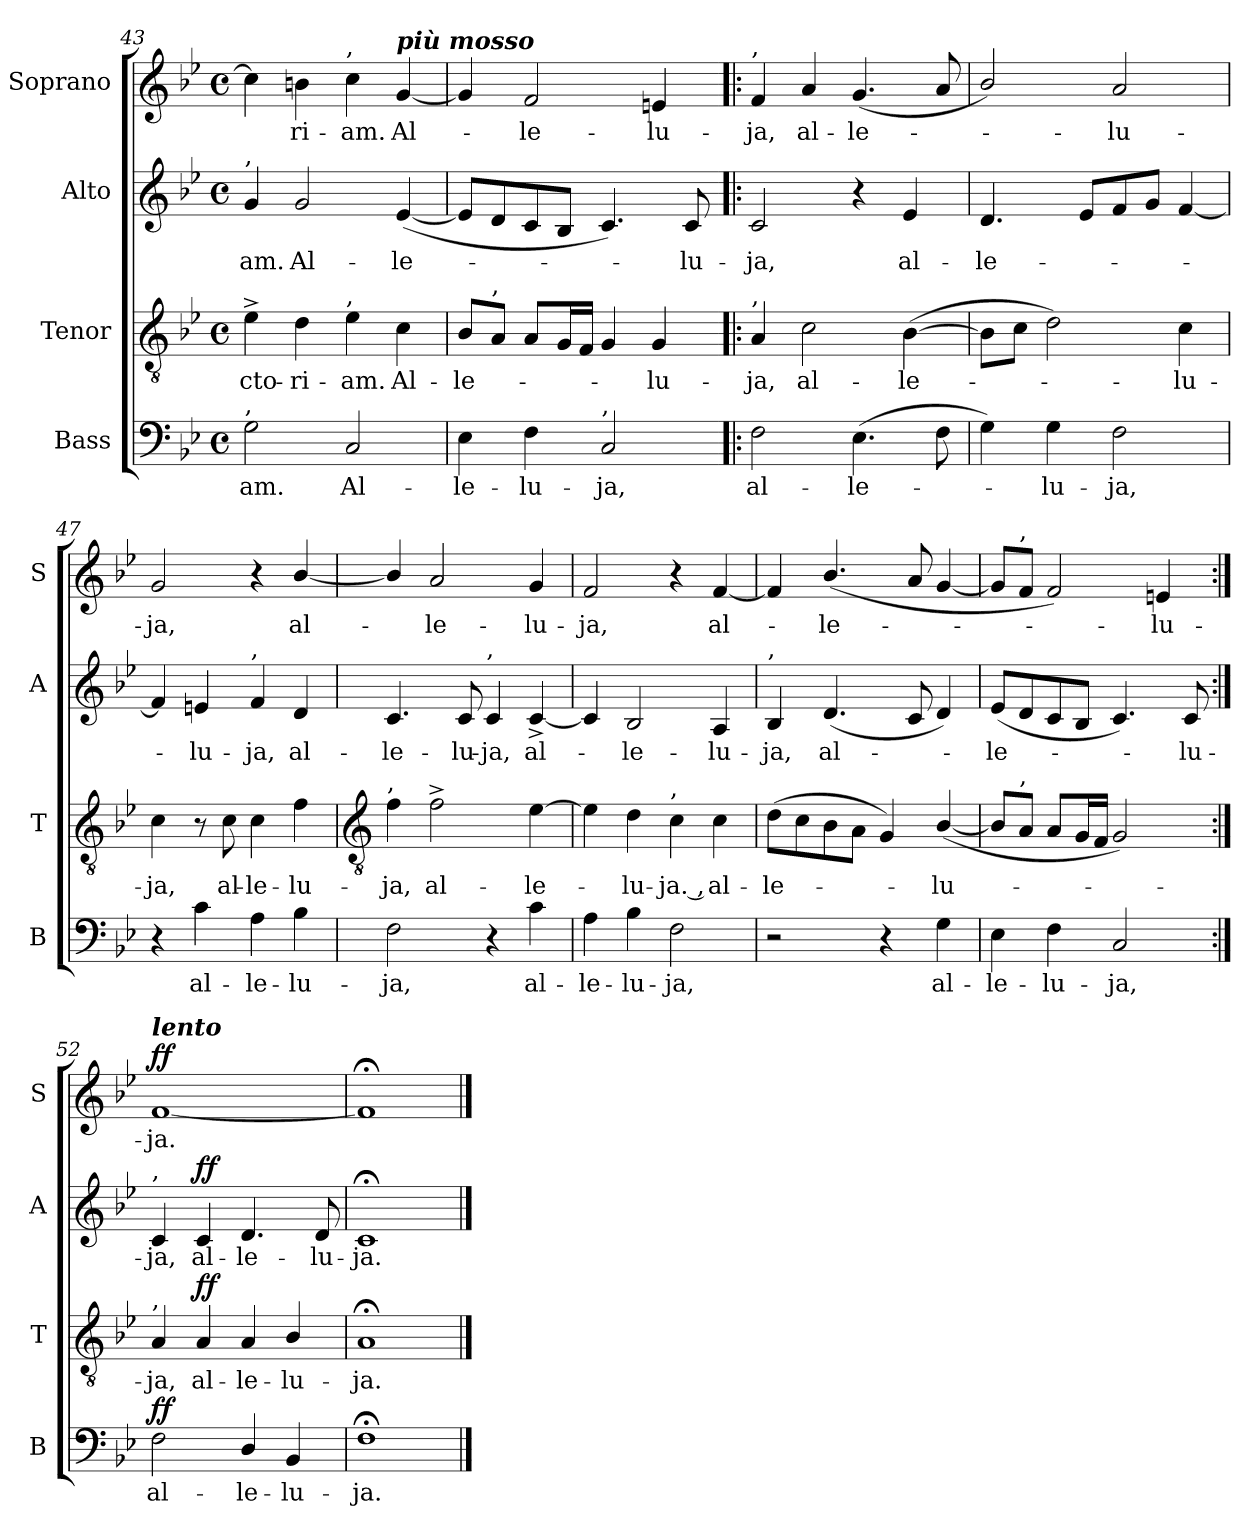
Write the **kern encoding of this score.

**kern	**text	**dynam	**kern	**text	**dynam	**kern	**text	**dynam	**kern	**text	**dynam
*part4	*part4	*part4	*part3	*part3	*part3	*part2	*part2	*part2	*part1	*part1	*part1
*staff4	*staff4	*staff4	*staff3	*staff3	*staff3	*staff2	*staff2	*staff2	*staff1	*staff1	*staff1
*I"Bass	*	*	*I"Tenor	*	*	*I"Alto	*	*	*I"Soprano	*	*
*I'B	*	*	*I'T	*	*	*I'A	*	*	*I'S	*	*
*clefF4	*	*	*clefGv2	*	*	*clefG2	*	*	*clefG2	*	*
*k[b-e-]	*	*	*k[b-e-]	*	*	*k[b-e-]	*	*	*k[b-e-]	*	*
*B-:	*	*	*B-:	*	*	*B-:	*	*	*B-:	*	*
*M4/4	*	*	*M4/4	*	*	*M4/4	*	*	*M4/4	*	*
*met(c)	*	*	*met(c)	*	*	*met(c)	*	*	*met(c)	*	*
=43	=43	=43	=43	=43	=43	=43	=43	=43	=43	=43	=43
!	!	!	!	!	!	!LO:TX:a:t=,	!	!	!	!	!
!LO:TX:a:t=,	!	!	!	!	!	!	!	!	!	!	!
!	!LO:LY:b	!	!	!LO:LY:b	!	!	!LO:LY:b	!	!	!	!
2G	-am.	.	4e-^	-cto-	.	4g	-am.	.	4cc]	.	.
!	!	!	!	!LO:LY:b	!	!	!LO:LY:b	!	!	!LO:LY:b	!
.	.	.	4d	-ri-	.	2g	Al-	.	4bn	ri-	.
!	!	!	!	!	!	!	!	!	!LO:TX:a:t=,	!	!
!	!	!	!LO:TX:a:t=,	!	!	!	!	!	!	!	!
!	!LO:LY:b	!	!	!LO:LY:b	!	!	!	!	!	!LO:LY:b	!
2C	Al-	.	4e-	-am.	.	.	.	.	4cc	-am.	.
!	!	!	!	!	!	!	!	!	!LO:TX:a:Bi:t=più mosso	!	!
!	!	!	!	!LO:LY:b	!	!	!LO:LY:b	!	!	!LO:LY:b	!
.	.	.	4c	Al-	.	(<[4e-	-le-	.	[4g	Al-	.
=44	=44	=44	=44	=44	=44	=44	=44	=44	=44	=44	=44
!	!LO:LY:b	!	!	!LO:LY:b	!	!	!	!	!	!	!
4E-	-le-	.	8B-L	-le-	.	8e-L]	.	.	4g]	.	.
!	!	!	!LO:TX:a:t=,	!	!	!	!	!	!	!	!
.	.	.	8AJ	.	.	8d	.	.	.	.	.
!	!LO:LY:b	!	!	!	!	!	!	!	!	!LO:LY:b	!
4F	-lu-	.	8AL	.	.	8c	.	.	2f	le-	.
.	.	.	16GL	.	.	8B-J	.	.	.	.	.
.	.	.	16FJJ	.	.	.	.	.	.	.	.
!LO:TX:a:t=,	!	!	!	!	!	!	!	!	!	!	!
!	!LO:LY:b	!	!	!	!	!	!	!	!	!	!
2C	-ja,	.	4G	.	.	4.c)	.	.	.	.	.
!	!	!	!	!LO:LY:b	!	!	!	!	!	!LO:LY:b	!
.	.	.	4G	lu-	.	.	.	.	4en	-lu-	.
!	!	!	!	!	!	!	!LO:LY:b	!	!	!	!
.	.	.	.	.	.	8c	lu-	.	.	.	.
=45!|:	=45!|:	=45!|:	=45!|:	=45!|:	=45!|:	=45!|:	=45!|:	=45!|:	=45!|:	=45!|:	=45!|:
!	!	!	!	!	!	!	!	!	!LO:TX:a:t=,	!	!
!	!	!	!LO:TX:a:t=,	!	!	!	!	!	!	!	!
!	!LO:LY:b	!	!	!LO:LY:b	!	!	!LO:LY:b	!	!	!LO:LY:b	!
2F	al-	.	4A	-ja,	.	2c	-ja,	.	4f	-ja,	.
!	!	!	!	!LO:LY:b	!	!	!	!	!	!LO:LY:b	!
.	.	.	2c	al-	.	.	.	.	4a	al-	.
!	!LO:LY:b	!	!	!	!	!	!	!	!	!LO:LY:b	!
(>4.E-	-le-	.	.	.	.	4r	.	.	(<4.g	-le-	.
!	!	!	!	!LO:LY:b	!	!	!LO:LY:b	!	!	!	!
.	.	.	(>[4B-	-le-	.	4e-	al-	.	.	.	.
8F	.	.	.	.	.	.	.	.	8a	.	.
=46	=46	=46	=46	=46	=46	=46	=46	=46	=46	=46	=46
!	!	!	!	!	!	!	!LO:LY:b	!	!	!	!
4G)	.	.	8B-L]	.	.	4.d	-le-	.	2b-/)	.	.
.	.	.	8cJ	.	.	.	.	.	.	.	.
!	!LO:LY:b	!	!	!	!	!	!	!	!	!	!
4G	lu-	.	2d)	.	.	.	.	.	.	.	.
.	.	.	.	.	.	8e-L	.	.	.	.	.
!	!LO:LY:b	!	!	!	!	!	!	!	!	!LO:LY:b	!
2F	-ja,	.	.	.	.	8f	.	.	2a	lu-	.
.	.	.	.	.	.	8gJ	.	.	.	.	.
!	!	!	!	!LO:LY:b	!	!	!	!	!	!	!
.	.	.	4c	lu-	.	[4f	.	.	.	.	.
=47	=47	=47	=47	=47	=47	=47	=47	=47	=47	=47	=47
!	!	!	!	!LO:LY:b	!	!	!	!	!	!LO:LY:b	!
4r	.	.	4c	-ja,	.	4f]	.	.	2g	-ja,	.
!	!LO:LY:b	!	!	!	!	!	!LO:LY:b	!	!	!	!
4c	al-	.	8r	.	.	4en	lu-	.	.	.	.
!	!	!	!	!LO:LY:b	!	!	!	!	!	!	!
.	.	.	8c	al-	.	.	.	.	.	.	.
!	!	!	!	!	!	!LO:TX:a:t=,	!	!	!	!	!
!	!LO:LY:b	!	!	!LO:LY:b	!	!	!LO:LY:b	!	!	!	!
4A	-le-	.	4c	-le-	.	4f	-ja,	.	4r	.	.
!	!LO:LY:b	!	!	!LO:LY:b	!	!	!LO:LY:b	!	!	!LO:LY:b	!
4B-	-lu-	.	4f	-lu-	.	4d	al-	.	[4b-/	al-	.
!!LO:LB:g=z
=48	=48	=48	=48	=48	=48	=48	=48	=48	=48	=48	=48
*	*	*	*clefGv2	*	*	*	*	*	*	*	*
!	!	!	!LO:TX:a:t=,	!	!	!	!	!	!	!	!
!	!LO:LY:b	!	!	!LO:LY:b	!	!	!LO:LY:b	!	!	!	!
2F	-ja,	.	4f	-ja,	.	4.c	-le-	.	4b-/]	.	.
!	!	!	!	!LO:LY:b	!	!	!	!	!	!LO:LY:b	!
.	.	.	2f^	al-	.	.	.	.	2a	le-	.
!	!	!	!	!	!	!	!LO:LY:b	!	!	!	!
.	.	.	.	.	.	8c	-lu-	.	.	.	.
!	!	!	!	!	!	!LO:TX:a:t=,	!	!	!	!	!
!	!	!	!	!	!	!	!LO:LY:b	!	!	!	!
4r	.	.	.	.	.	4c	-ja,	.	.	.	.
!	!LO:LY:b	!	!	!LO:LY:b	!	!	!LO:LY:b	!	!	!LO:LY:b	!
4c	al-	.	[4e-	-le-	.	[4c^	al-	.	4g	-lu-	.
=49	=49	=49	=49	=49	=49	=49	=49	=49	=49	=49	=49
!	!LO:LY:b	!	!	!	!	!	!	!	!	!LO:LY:b	!
4A	-le-	.	4e-]	.	.	4c]	.	.	2f	-ja,	.
!	!LO:LY:b	!	!	!LO:LY:b	!	!	!LO:LY:b	!	!	!	!
4B-	-lu-	.	4d	lu-	.	2B-	le-	.	.	.	.
!	!	!	!LO:TX:a:t=,	!	!	!	!	!	!	!	!
!	!LO:LY:b	!	!	!LO:LY:b	!	!	!	!	!	!	!
2F	-ja,	.	4c	-ja. ,	.	.	.	.	4r	.	.
!	!	!	!	!LO:LY:b	!	!	!LO:LY:b	!	!	!LO:LY:b	!
.	.	.	4c	al-	.	4A	-lu-	.	[4f	al-	.
=50	=50	=50	=50	=50	=50	=50	=50	=50	=50	=50	=50
!	!	!	!	!	!	!LO:TX:a:t=,	!	!	!	!	!
!	!	!	!	!LO:LY:b	!	!	!LO:LY:b	!	!	!	!
2r	.	.	(>8dL	-le-	.	4B-	-ja,	.	4f]	.	.
.	.	.	8c	.	.	.	.	.	.	.	.
!	!	!	!	!	!	!	!LO:LY:b	!	!	!LO:LY:b	!
.	.	.	8B-	.	.	(<4.d	al-	.	(<4.b-/	le-	.
.	.	.	8AJ	.	.	.	.	.	.	.	.
4r	.	.	4G)	.	.	.	.	.	.	.	.
.	.	.	.	.	.	8c	.	.	8a	.	.
!	!LO:LY:b	!	!	!LO:LY:b	!	!	!	!	!	!	!
4G	al-	.	(<[4B-/	lu-	.	4d)	.	.	[4g	.	.
=51	=51	=51	=51	=51	=51	=51	=51	=51	=51	=51	=51
!	!LO:LY:b	!	!	!	!	!	!LO:LY:b	!	!	!	!
4E-	-le-	.	8B-L]	.	.	(<8e-L	le-	.	8gL]	.	.
!	!	!	!	!	!	!	!	!	!LO:TX:a:t=,	!	!
!	!	!	!LO:TX:a:t=,	!	!	!	!	!	!	!	!
.	.	.	8AJ	.	.	8d	.	.	8fJ	.	.
!	!LO:LY:b	!	!	!	!	!	!	!	!	!	!
4F	-lu-	.	8AL	.	.	8c	.	.	2f)	.	.
.	.	.	16GL	.	.	8B-J	.	.	.	.	.
.	.	.	16FJJ	.	.	.	.	.	.	.	.
!	!LO:LY:b	!	!	!	!	!	!	!	!	!	!
2C	-ja,	.	2G)	.	.	4.c)	.	.	.	.	.
!	!	!	!	!	!	!	!	!	!	!LO:LY:b	!
.	.	.	.	.	.	.	.	.	4en	lu-	.
!	!	!	!	!	!	!	!LO:LY:b	!	!	!	!
.	.	.	.	.	.	8c	lu-	.	.	.	.
=52:|!	=52:|!	=52:|!	=52:|!	=52:|!	=52:|!	=52:|!	=52:|!	=52:|!	=52:|!	=52:|!	=52:|!
!	!	!	!	!	!	!	!	!	!LO:TX:a:Bi:t=lento	!	!
!	!	!	!	!	!	!LO:TX:a:t=,	!	!	!	!	!
!	!	!	!LO:TX:a:t=,	!	!	!	!	!	!	!	!
!	!LO:LY:b	!LO:DY:b	!	!LO:LY:b	!	!	!LO:LY:b	!	!	!LO:LY:b	!LO:DY:b
2F	al-	ff	4A	ja,	.	4c	-ja,	.	[1f	ja.	ff
!	!	!	!	!LO:LY:b	!LO:DY:b	!	!LO:LY:b	!LO:DY:b	!	!	!
.	.	.	4A	al-	ff	4c	al-	ff	.	.	.
!	!LO:LY:b	!	!	!LO:LY:b	!	!	!LO:LY:b	!	!	!	!
4D/	-le-	.	4A	-le-	.	4.d	-le-	.	.	.	.
!	!LO:LY:b	!	!	!LO:LY:b	!	!	!	!	!	!	!
4BB-	-lu-	.	4B-/	-lu-	.	.	.	.	.	.	.
!	!	!	!	!	!	!	!LO:LY:b	!	!	!	!
.	.	.	.	.	.	8d	-lu-	.	.	.	.
=53	=53	=53	=53	=53	=53	=53	=53	=53	=53	=53	=53
!	!LO:LY:b	!	!	!LO:LY:b	!	!	!LO:LY:b	!	!	!	!
1F;<	-ja.	.	1A;<	-ja.	.	1c;<	-ja.	.	1f;<]	.	.
==	==	==	==	==	==	==	==	==	==	==	==
*-	*-	*-	*-	*-	*-	*-	*-	*-	*-	*-	*-
